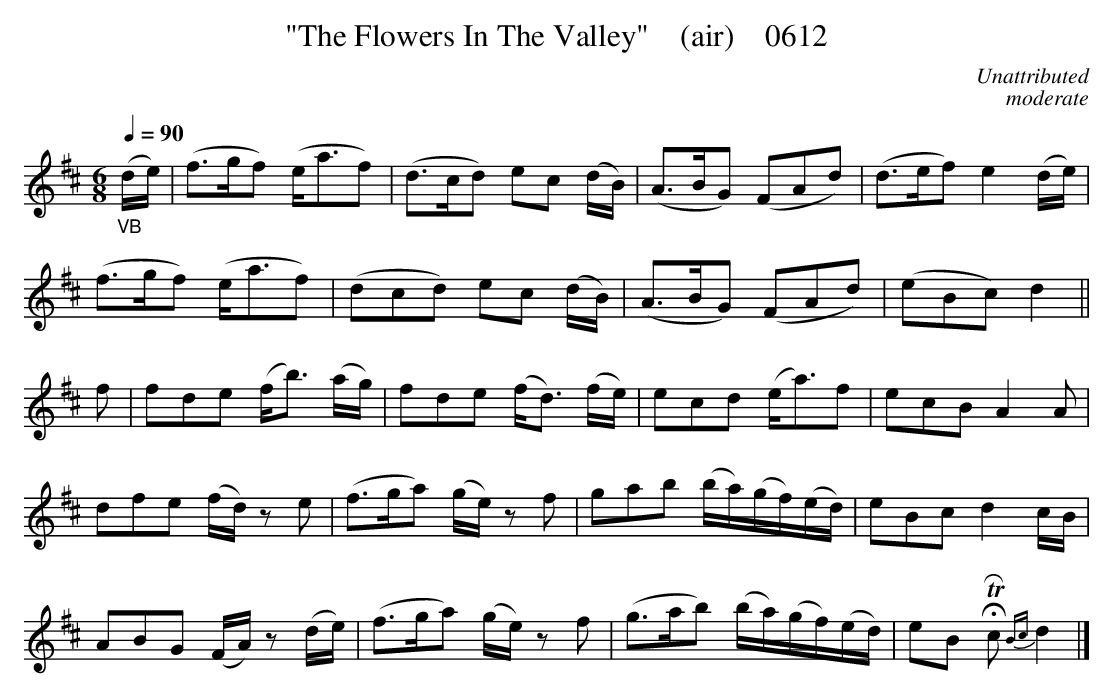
X:1
T:"The Flowers In The Valley"    (air)    0612
C:Unattributed
C:moderate
BRENNAN June 2003 (HTTP://WWW.SOSYOURMOM.COM)
Q:1/4=90
M:6/8
L:1/8
K:D
"_VB"(d/2e/2)|(f3/2g/2f) (e/2a3/2f)|(d3/2c/2d) ec (d/2B/2)|(A3/2B/2G) (FAd)|(d3/2e/2f) e2(d/2e/2)|
(f3/2g/2f) (e/2a3/2f)|(dcd) ec (d/2B/2)|(A3/2B/2G) (FAd)|(eBc) d2||
f|fde (f/2b3/2) (a/2g/2)|fde (f/2d3/2) (f/2e/2)|ecd (e/2a3/2)f|ecB A2A|
dfe (f/2d/2) ze|(f3/2g/2a) (g/2e/2) zf|gab (b/2a/2)(g/2f/2)(e/2d/2)|eBc d2c/2B/2|
ABG (F/2A/2) z(d/2e/2)|(f3/2g/2a) (g/2e/2) zf|(g3/2a/2b) (b/2a/2)(g/2f/2)(e/2d/2)|eB HTRc {Bc}d2|]
